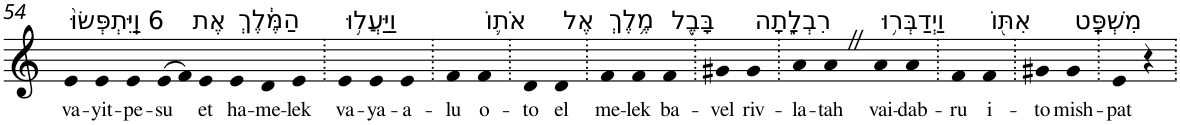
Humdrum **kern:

**kern	**text
*part1	*part1
*staff1	*staff1
*I"Piano	*
*I'Pno	*
!!LO:PB:g=z
*clefG2	*
*k[]	*
=54	=54
!LO:TX:a:t=6 וַֽיִּתְפְּשׂוּ֙	!
!	!LO:LY:b
4e	va-
!	!LO:LY:b
4e	-yit-
!	!LO:LY:b
4e	-pe-
!	!LO:LY:b
(>8e	-su
8f)	.
!LO:TX:a:t=אֶת	!
!	!LO:LY:b
4e	et
!LO:TX:a:t=הַמֶּ֔לֶךְ	!
!	!LO:LY:b
4e	ha-
!	!LO:LY:b
4d	-me-
!	!LO:LY:b
4e	-lek
=55.	=55.
!LO:TX:a:t=וַיַּעֲל֥וּ	!
!	!LO:LY:b
4e	va-
!	!LO:LY:b
4e	-ya-
!	!LO:LY:b
4e	-a-
=56.	=56.
!	!LO:LY:b
4f	-lu
!LO:TX:a:t=אֹת֛וֹ	!
!	!LO:LY:b
4f	o-
=57.	=57.
!	!LO:LY:b
4d	-to
!LO:TX:a:t=אֶל	!
!	!LO:LY:b
4d	el
=58.	=58.
!LO:TX:a:t=מֶ֥לֶךְ	!
!	!LO:LY:b
4f	me-
!	!LO:LY:b
4f	-lek
!LO:TX:a:t=בָּבֶ֖ל	!
!	!LO:LY:b
4f	ba-
=59.	=59.
!	!LO:LY:b
4g#X	-vel
!LO:TX:a:t=רִבְלָ֑תָה	!
!	!LO:LY:b
4g#	riv-
=60.	=60.
!	!LO:LY:b
4a	-la-
!	!LO:LY:b
4aZ	-tah
!LO:TX:a:t=וַיְדַבְּר֥וּ	!
!	!LO:LY:b
4a	vai-
!	!LO:LY:b
4a	-dab-
=61.	=61.
!	!LO:LY:b
4f	-ru
!LO:TX:a:t=אִתּ֖וֹ	!
!	!LO:LY:b
4f	i-
=62.	=62.
!	!LO:LY:b
4g#X	-to
!LO:TX:a:t=מִשְׁפָּֽט	!
!	!LO:LY:b
4g#	mish-
=63.	=63.
!	!LO:LY:b
4e	-pat
4r	.
=.	=.
*-	*-
